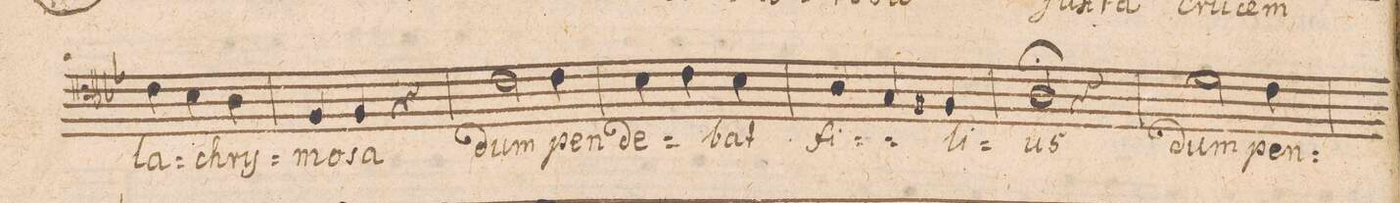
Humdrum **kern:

**kern	**text
*I"TENOR.	*
*clefC4	*
*k[b-e-]	*
*M3/4	*
4c\	la-
4B-\	.
4A\	-chry-
=10	=10
4F/	-mo-
4F/	-sa
4r	.
=11	=11
2c\	dum
4c\	pen-
=12	=12
4B-\	-de-
4c\	.
4B-\	-bat
=13	=13
4A/	fi-
4G/	.
4F#X/	-li-
=14	=14
2A;/	-us
4r	.
=15	=15
2d\	dum
4c\	pen-
=16	=16
*-	*-
